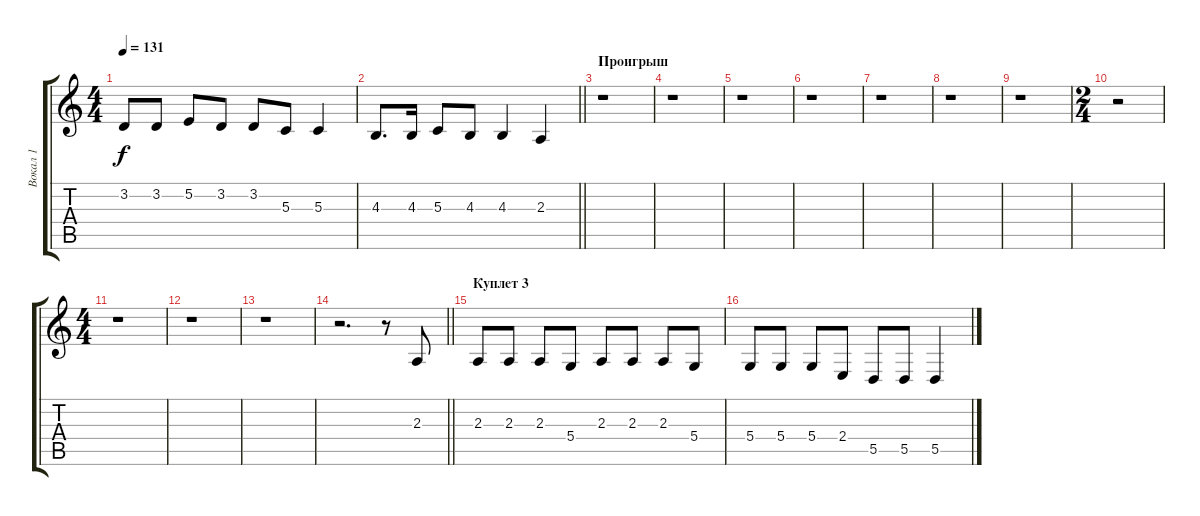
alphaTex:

\track ("Вокал 1" "Вокал 1") {instrument tenorsax}
\staff {score tabs}
\tuning (E4 B3 G3 D3 A2 E2) {hide}
\ts (4 4)
\tempo 131
\clef g2
\ks c
3.2.8{dy f} 3.2.8 5.2.8 3.2.8 3.2.8 5.3.8 5.3.4 |
\barLineRight lightlight
4.3.8{d} 4.3.16 5.3.8 4.3.8 4.3.4 2.3.4 |
\section ("" "Проигрыш")
r.1 |
r.1 |
r.1 |
r.1 |
r.1 |
r.1 |
r.1 |
\ts (2 4)
r.2 |
\ts (4 4)
r.1 |
r.1 |
r.1 |
\barLineRight lightlight
r.2{d} r.8 2.3.8 |
\section ("" "Куплет 3")
2.3.8 2.3.8 2.3.8 5.4.8 2.3.8 2.3.8 2.3.8 5.4.8 |
5.4.8 5.4.8 5.4.8 2.4.8 5.5.8 5.5.8 5.5.4
